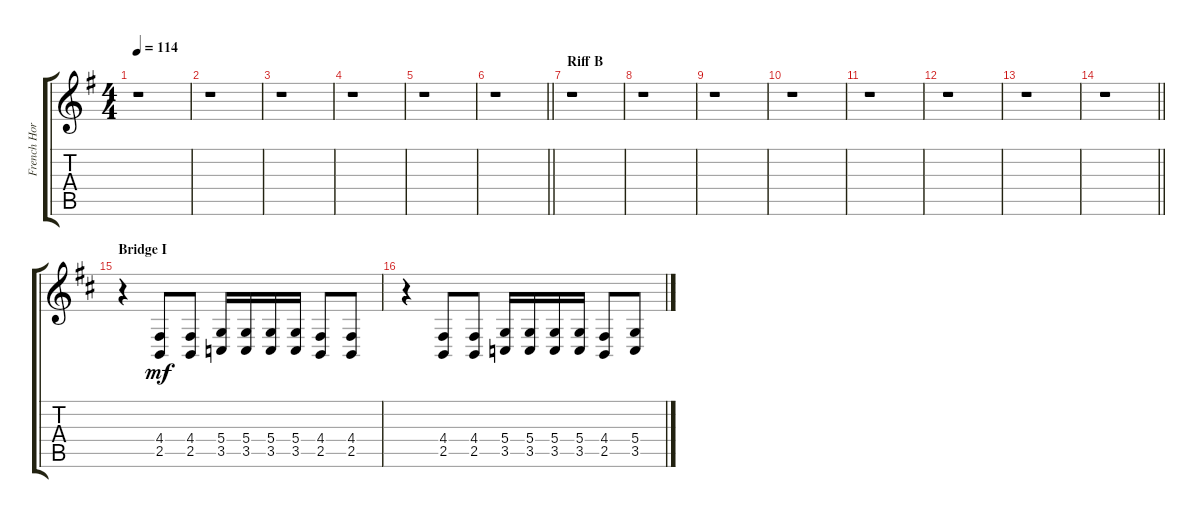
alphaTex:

\track ("French Horn" "French Hor") {instrument frenchhorn}
\staff {score tabs}
\tuning (E4 B3 G3 D3 A2 E2) {hide}
\ts (4 4)
\tempo 114
\clef g2
\ks eminor
r.1{dy mf} |
r.1 |
r.1 |
r.1 |
r.1 |
\barLineRight lightlight
r.1 |
\section ("" "Riff B")
r.1 |
r.1 |
r.1 |
r.1 |
r.1 |
r.1 |
r.1 |
\barLineRight lightlight
r.1 |
\section ("" "Bridge I")
\ks bminor
r.4 (4.4 2.5).8 (4.4 2.5).8 (5.4 3.5).16 (5.4 3.5).16 (5.4 3.5).16 (5.4 3.5).16 (4.4 2.5).8 (4.4 2.5).8 |
r.4 (4.4 2.5).8 (4.4 2.5).8 (5.4 3.5).16 (5.4 3.5).16 (5.4 3.5).16 (5.4 3.5).16 (4.4 2.5).8 (5.4 3.5).8
